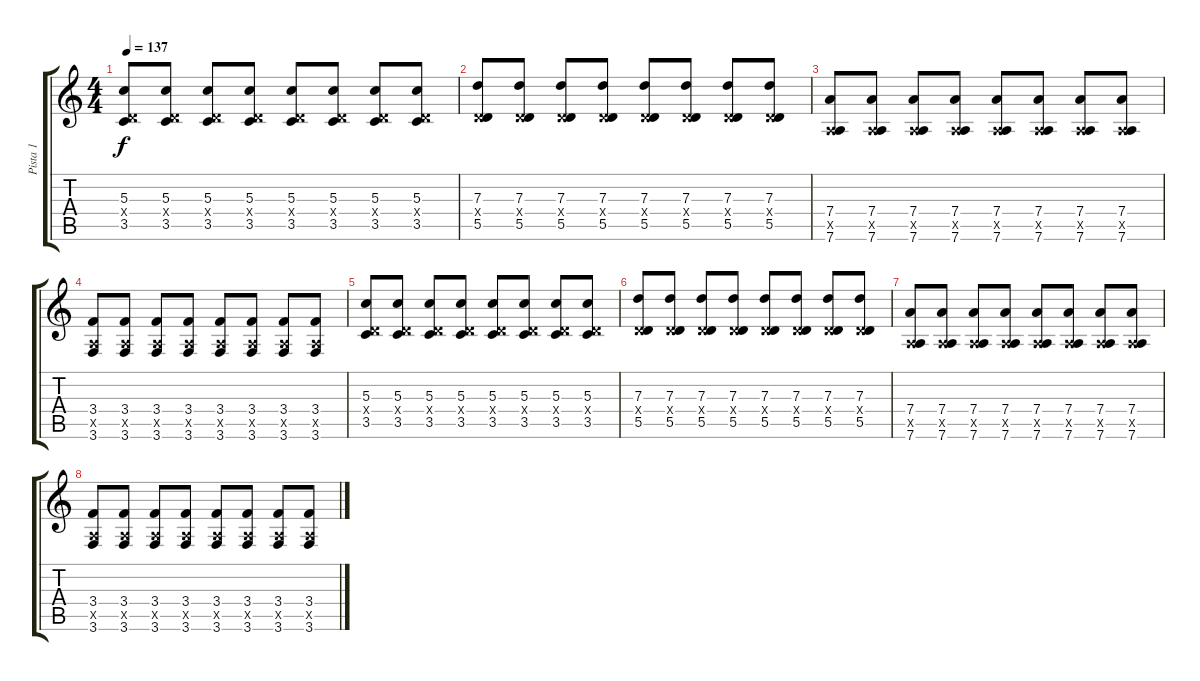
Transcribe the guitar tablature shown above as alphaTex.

\track ("Pista 1" "Pista 1") {instrument electricguitarclean}
\staff {score tabs}
\tuning (E4 B3 G3 D3 A2 D2) {hide}
\ts (4 4)
\tempo 137
\clef g2
\ks c
(5.3 0.4{x} 3.5).8{dy f} (5.3 0.4{x} 3.5).8 (5.3 0.4{x} 3.5).8 (5.3 0.4{x} 3.5).8 (5.3 0.4{x} 3.5).8 (5.3 0.4{x} 3.5).8 (5.3 0.4{x} 3.5).8 (5.3 0.4{x} 3.5).8 |
(7.3 0.4{x} 5.5).8 (7.3 0.4{x} 5.5).8 (7.3 0.4{x} 5.5).8 (7.3 0.4{x} 5.5).8 (7.3 0.4{x} 5.5).8 (7.3 0.4{x} 5.5).8 (7.3 0.4{x} 5.5).8 (7.3 0.4{x} 5.5).8 |
(7.4 0.5{x} 7.6).8 (7.4 0.5{x} 7.6).8 (7.4 0.5{x} 7.6).8 (7.4 0.5{x} 7.6).8 (7.4 0.5{x} 7.6).8 (7.4 0.5{x} 7.6).8 (7.4 0.5{x} 7.6).8 (7.4 0.5{x} 7.6).8 |
(3.4 0.5{x} 3.6).8 (3.4 0.5{x} 3.6).8 (3.4 0.5{x} 3.6).8 (3.4 0.5{x} 3.6).8 (3.4 0.5{x} 3.6).8 (3.4 0.5{x} 3.6).8 (3.4 0.5{x} 3.6).8 (3.4 0.5{x} 3.6).8 |
(5.3 0.4{x} 3.5).8 (5.3 0.4{x} 3.5).8 (5.3 0.4{x} 3.5).8 (5.3 0.4{x} 3.5).8 (5.3 0.4{x} 3.5).8 (5.3 0.4{x} 3.5).8 (5.3 0.4{x} 3.5).8 (5.3 0.4{x} 3.5).8 |
(7.3 0.4{x} 5.5).8 (7.3 0.4{x} 5.5).8 (7.3 0.4{x} 5.5).8 (7.3 0.4{x} 5.5).8 (7.3 0.4{x} 5.5).8 (7.3 0.4{x} 5.5).8 (7.3 0.4{x} 5.5).8 (7.3 0.4{x} 5.5).8 |
(7.4 0.5{x} 7.6).8 (7.4 0.5{x} 7.6).8 (7.4 0.5{x} 7.6).8 (7.4 0.5{x} 7.6).8 (7.4 0.5{x} 7.6).8 (7.4 0.5{x} 7.6).8 (7.4 0.5{x} 7.6).8 (7.4 0.5{x} 7.6).8 |
(3.4 0.5{x} 3.6).8 (3.4 0.5{x} 3.6).8 (3.4 0.5{x} 3.6).8 (3.4 0.5{x} 3.6).8 (3.4 0.5{x} 3.6).8 (3.4 0.5{x} 3.6).8 (3.4 0.5{x} 3.6).8 (3.4 0.5{x} 3.6).8
